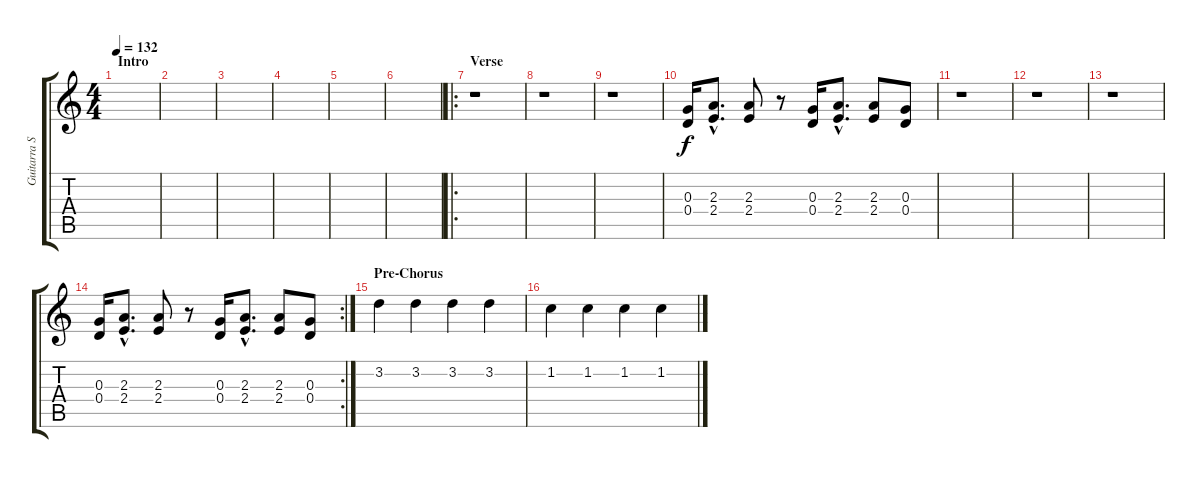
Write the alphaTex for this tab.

\track ("Guitarra Solo" "Guitarra S") {instrument overdrivenguitar}
\staff {score tabs}
\tuning (E4 B3 G3 D3 A2 E2) {hide}
\ts (4 4)
\section ("" "Intro")
\tempo 132
\clef g2
\ks c
|
|
|
|
|
|
\ro
\section ("" "Verse")
r.1 |
r.1 |
r.1 |
(0.3 0.4).16 (2.3{hac} 2.4{hac}).8{d} (2.3 2.4).8 r.8 (0.3 0.4).16 (2.3{hac} 2.4{hac}).8{d} (2.3 2.4).8 (0.3 0.4).8 |
r.1 |
r.1 |
r.1 |
\rc 2
(0.3 0.4).16 (2.3{hac} 2.4{hac}).8{d} (2.3 2.4).8 r.8 (0.3 0.4).16 (2.3{hac} 2.4{hac}).8{d} (2.3 2.4).8 (0.3 0.4).8 |
\section ("" "Pre-Chorus")
3.2.4 3.2.4 3.2.4 3.2.4 |
1.2.4 1.2.4 1.2.4 1.2.4
